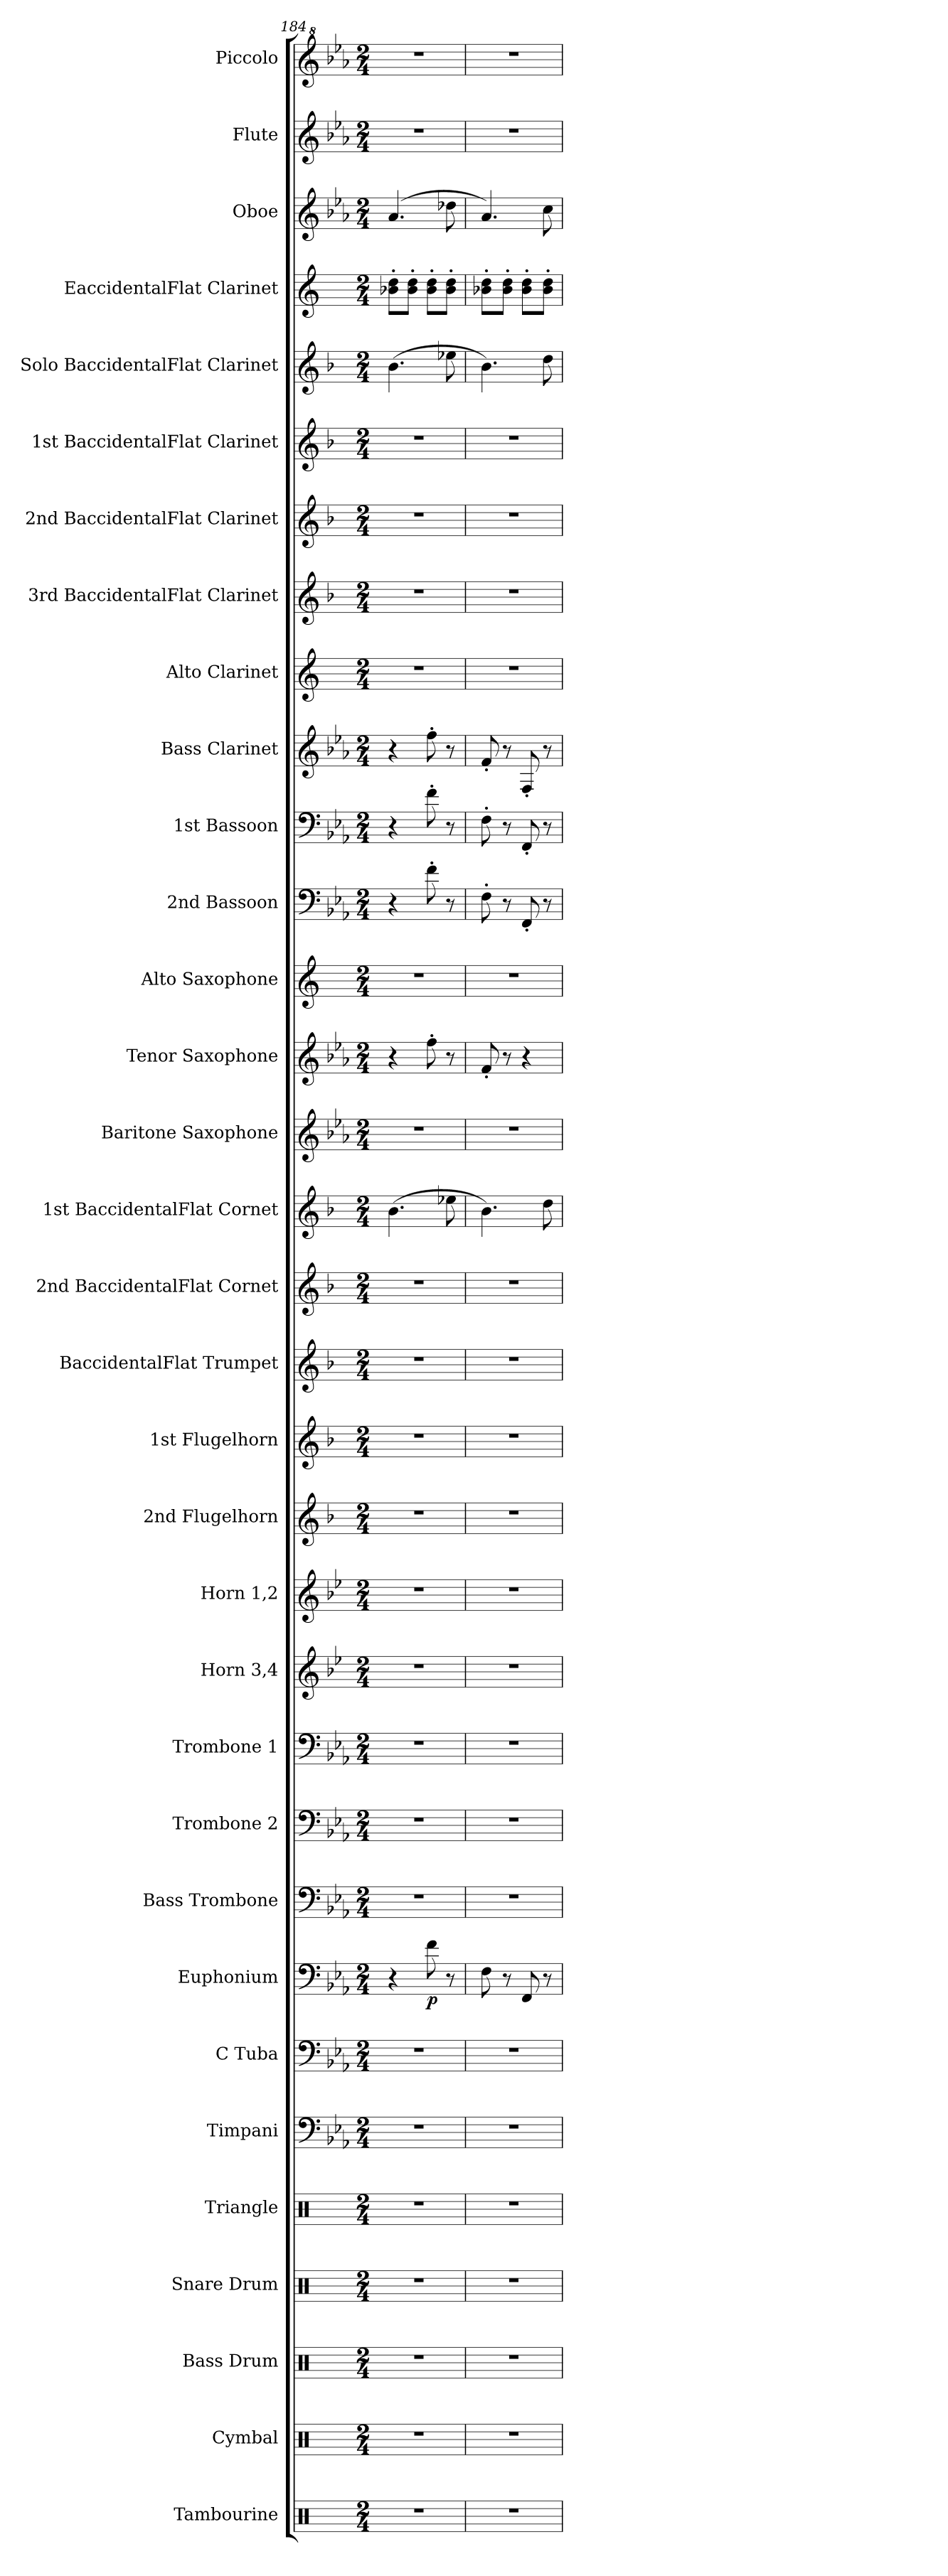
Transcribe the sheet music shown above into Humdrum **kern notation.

**kern	**kern	**kern	**kern	**kern	**kern	**kern	**kern	**dynam	**kern	**kern	**kern	**kern	**kern	**kern	**kern	**kern	**kern	**kern	**kern	**kern	**kern	**kern	**kern	**kern	**kern	**kern	**kern	**kern	**kern	**kern	**kern	**kern	**kern
*part33	*part32	*part31	*part30	*part29	*part28	*part27	*part26	*part26	*part25	*part24	*part23	*part22	*part21	*part20	*part19	*part18	*part17	*part16	*part15	*part14	*part13	*part12	*part11	*part10	*part9	*part8	*part7	*part6	*part5	*part4	*part3	*part2	*part1
*staff33	*staff32	*staff31	*staff30	*staff29	*staff28	*staff27	*staff26	*staff26	*staff25	*staff24	*staff23	*staff22	*staff21	*staff20	*staff19	*staff18	*staff17	*staff16	*staff15	*staff14	*staff13	*staff12	*staff11	*staff10	*staff9	*staff8	*staff7	*staff6	*staff5	*staff4	*staff3	*staff2	*staff1
*I"Tambourine	*I"Cymbal	*I"Bass Drum	*I"Snare Drum	*I"Triangle	*I"Timpani	*I"C Tuba	*I"Euphonium	*	*I"Bass Trombone	*I"Trombone 2	*I"Trombone 1	*I"Horn 3,4	*I"Horn 1,2	*I"2nd Flugelhorn	*I"1st Flugelhorn	*I"BaccidentalFlat Trumpet	*I"2nd BaccidentalFlat Cornet	*I"1st BaccidentalFlat Cornet	*I"Baritone Saxophone	*I"Tenor Saxophone	*I"Alto Saxophone	*I"2nd Bassoon	*I"1st Bassoon	*I"Bass Clarinet	*I"Alto Clarinet	*I"3rd BaccidentalFlat Clarinet	*I"2nd BaccidentalFlat Clarinet	*I"1st BaccidentalFlat Clarinet	*I"Solo BaccidentalFlat Clarinet	*I"EaccidentalFlat Clarinet	*I"Oboe	*I"Flute	*I"Piccolo
*I'Tamb.	*I'Cym.	*I'B. Dr.	*I'Sn. Dr.	*I'Trgl.	*I'Timp.	*I'C Tu.	*I'Eu.	*	*I'B. Trb.	*I'Trb. 2	*I'Trb. 1	*I'Hn. 3,4	*I'Hn. 1,2	*I'2nd Flghn.	*I'1st Flghn.	*I'BaccidentalFlat Tpt.	*I'2nd BaccidentalFlat Cnt.	*I'1st BaccidentalFlat Cnt.	*I'Bar. Sax.	*I'T. Sax.	*I'A. Sax.	*I'2nd Bsn.	*I'1st Bsn.	*I'B. Cl.	*I'A. Cl.	*I'3rd BaccidentalFlat Cl.	*I'2nd BaccidentalFlat Cl.	*I'1st BaccidentalFlat Cl.	*I'Solo BaccidentalFlat Cl.	*I'EaccidentalFlat Cl.	*I'Ob.	*I'Fl.	*I'Picc.
*clefX	*clefX	*clefX	*clefX	*clefX	*clefF4	*clefF4	*clefF4	*	*clefF4	*clefF4	*clefF4	*clefG2	*clefG2	*clefG2	*clefG2	*clefG2	*clefG2	*clefG2	*clefG2	*clefG2	*clefG2	*clefF4	*clefF4	*clefG2	*clefG2	*clefG2	*clefG2	*clefG2	*clefG2	*clefG2	*clefG2	*clefG2	*clefG^2
*	*	*	*	*	*	*	*	*	*	*	*	*ITrd4c7	*ITrd4c7	*ITrd1c2	*ITrd1c2	*ITrd1c2	*ITrd1c2	*ITrd1c2	*ITrd12c21	*ITrd8c14	*ITrd5c9	*	*	*ITrd8c14	*ITrd5c9	*ITrd1c2	*ITrd1c2	*ITrd1c2	*ITrd1c2	*ITrd-2c-3	*	*	*ITrd-7c-12
*k[]	*k[]	*k[]	*k[]	*k[]	*k[b-e-a-]	*k[b-e-a-]	*k[b-e-a-]	*	*k[b-e-a-]	*k[b-e-a-]	*k[b-e-a-]	*k[b-e-a-]	*k[b-e-a-]	*k[b-e-a-]	*k[b-e-a-]	*k[b-e-a-]	*k[b-e-a-]	*k[b-e-a-]	*k[b-e-a-]	*k[b-e-a-]	*k[b-e-a-]	*k[b-e-a-]	*k[b-e-a-]	*k[b-e-a-]	*k[b-e-a-]	*k[b-e-a-]	*k[b-e-a-]	*k[b-e-a-]	*k[b-e-a-]	*k[b-e-a-]	*k[b-e-a-]	*k[b-e-a-]	*k[b-e-a-]
*M2/4	*M2/4	*M2/4	*M2/4	*M2/4	*M2/4	*M2/4	*M2/4	*	*M2/4	*M2/4	*M2/4	*M2/4	*M2/4	*M2/4	*M2/4	*M2/4	*M2/4	*M2/4	*M2/4	*M2/4	*M2/4	*M2/4	*M2/4	*M2/4	*M2/4	*M2/4	*M2/4	*M2/4	*M2/4	*M2/4	*M2/4	*M2/4	*M2/4
=184	=184	=184	=184	=184	=184	=184	=184	=184	=184	=184	=184	=184	=184	=184	=184	=184	=184	=184	=184	=184	=184	=184	=184	=184	=184	=184	=184	=184	=184	=184	=184	=184	=184
2r	2r	2r	2r	2r	2r	2r	4r	.	2r	2r	2r	2r	2r	2r	2r	2r	2r	(4.a-\	2r	4r	2r	4r	4r	4r	2r	2r	2r	2r	(4.a-\	8dd-X\' 8ff\'L	(4.a-/	2r	2r
.	.	.	.	.	.	.	.	.	.	.	.	.	.	.	.	.	.	.	.	.	.	.	.	.	.	.	.	.	.	8dd-\' 8ff\'J	.	.	.
!	!	!	!	!	!	!	!	!LO:DY:b	!	!	!	!	!	!	!	!	!	!	!	!	!	!	!	!	!	!	!	!	!	!	!	!	!
.	.	.	.	.	.	.	8f\	p	.	.	.	.	.	.	.	.	.	.	.	8f'\	.	8f'\	8f'\	8f'\	.	.	.	.	.	8dd-\' 8ff\'L	.	.	.
.	.	.	.	.	.	.	8r	.	.	.	.	.	.	.	.	.	.	8dd-X\	.	8r	.	8r	8r	8r	.	.	.	.	8dd-X\	8dd-\' 8ff\'J	8dd-X\	.	.
=185	=185	=185	=185	=185	=185	=185	=185	=185	=185	=185	=185	=185	=185	=185	=185	=185	=185	=185	=185	=185	=185	=185	=185	=185	=185	=185	=185	=185	=185	=185	=185	=185	=185
2r	2r	2r	2r	2r	2r	2r	8F\	.	2r	2r	2r	2r	2r	2r	2r	2r	2r	4.a-\)	2r	8F'/	2r	8F'\	8F'\	8F'/	2r	2r	2r	2r	4.a-\)	8dd-X\' 8ff\'L	4.a-/)	2r	2r
.	.	.	.	.	.	.	8r	.	.	.	.	.	.	.	.	.	.	.	.	8r	.	8r	8r	8r	.	.	.	.	.	8dd-\' 8ff\'J	.	.	.
.	.	.	.	.	.	.	8FF/	.	.	.	.	.	.	.	.	.	.	.	.	4r	.	8FF'/	8FF'/	8FF'/	.	.	.	.	.	8dd-\' 8ff\'L	.	.	.
.	.	.	.	.	.	.	8r	.	.	.	.	.	.	.	.	.	.	8cc\	.	.	.	8r	8r	8r	.	.	.	.	8cc\	8dd-\' 8ff\'J	8cc\	.	.
=	=	=	=	=	=	=	=	=	=	=	=	=	=	=	=	=	=	=	=	=	=	=	=	=	=	=	=	=	=	=	=	=	=
*-	*-	*-	*-	*-	*-	*-	*-	*-	*-	*-	*-	*-	*-	*-	*-	*-	*-	*-	*-	*-	*-	*-	*-	*-	*-	*-	*-	*-	*-	*-	*-	*-	*-
